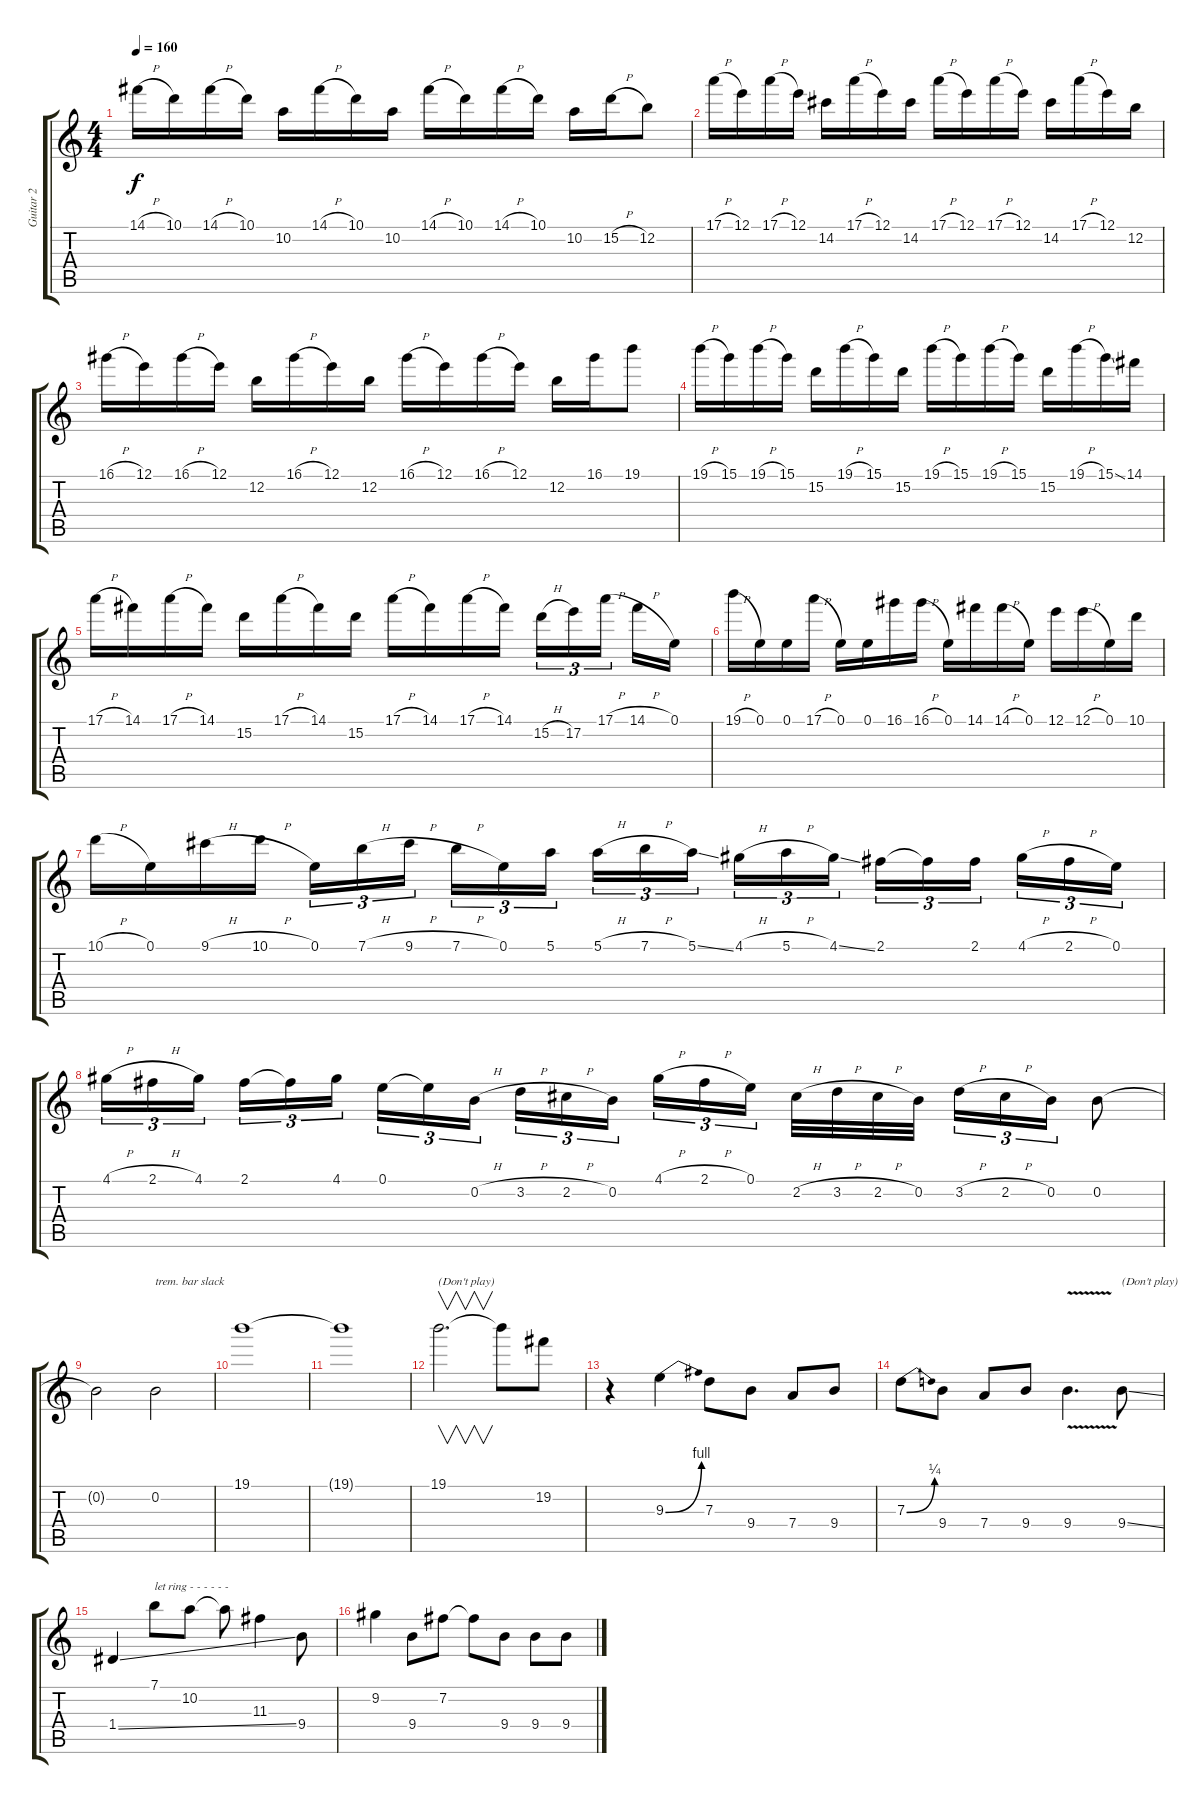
\track ("Guitar 2" "Guitar 2") {instrument distortionguitar}
\staff {score tabs}
\tuning (E4 B3 G3 D3 A2 E2) {hide}
\ts (4 4)
\tempo 160
\clef g2
\ks c
14.1{h}.16{dy f} 10.1.16 14.1{h}.16 10.1.16 10.2.16 14.1{h}.16 10.1.16 10.2.16 14.1{h}.16 10.1.16 14.1{h}.16 10.1.16 10.2.16 15.2{h}.16 12.2.8 |
17.1{h}.16 12.1.16 17.1{h}.16 12.1.16 14.2.16 17.1{h}.16 12.1.16 14.2.16 17.1{h}.16 12.1.16 17.1{h}.16 12.1.16 14.2.16 17.1{h}.16 12.1.16 12.2.16 |
16.1{h}.16 12.1.16 16.1{h}.16 12.1.16 12.2.16 16.1{h}.16 12.1.16 12.2.16 16.1{h}.16 12.1.16 16.1{h}.16 12.1.16 12.2.16 16.1.16 19.1.8 |
19.1{h}.16 15.1.16 19.1{h}.16 15.1.16 15.2.16 19.1{h}.16 15.1.16 15.2.16 19.1{h}.16 15.1.16 19.1{h}.16 15.1.16 15.2.16 19.1{h}.16 15.1{ss}.16 14.1.16 |
17.1{h}.16 14.1.16 17.1{h}.16 14.1.16 15.2.16 17.1{h}.16 14.1.16 15.2.16 17.1{h}.16 14.1.16 17.1{h}.16 14.1.16 15.2{h}.16{tu (3 2)} 17.2.16{tu (3 2)} 17.1{h}.16{tu (3 2) beam splitsecondary} 14.1{h}.16 0.1.16 |
19.1{h}.16 0.1.16 0.1.16 17.1{h}.16 0.1.16 0.1.16 16.1.16 16.1{h}.16 0.1.16 14.1.16 14.1{h}.16 0.1.16 12.1.16 12.1{h}.16 0.1.16 10.1.16 |
10.1{h}.16 0.1.16 9.1{h}.16 10.1{h}.16 0.1.16{tu (3 2)} 7.1{h}.16{tu (3 2)} 9.1{h}.16{tu (3 2) beam splitsecondary} 7.1{h}.16{tu (3 2)} 0.1.16{tu (3 2)} 5.1.16{tu (3 2)} 5.1{h}.16{tu (3 2)} 7.1{h}.16{tu (3 2)} 5.1{ss}.16{tu (3 2) beam splitsecondary} 4.1{h}.16{tu (3 2)} 5.1{h}.16{tu (3 2)} 4.1{ss}.16{tu (3 2)} 2.1.16{tu (3 2)} 2.1{t}.16{tu (3 2)} 2.1.16{tu (3 2) beam splitsecondary} 4.1{h}.16{tu (3 2)} 2.1{h}.16{tu (3 2)} 0.1.16{tu (3 2)} |
4.1{h}.16{tu (3 2)} 2.1{h}.16{tu (3 2)} 4.1.16{tu (3 2) beam splitsecondary} 2.1.16{tu (3 2)} 2.1{t}.16{tu (3 2)} 4.1.16{tu (3 2)} 0.1.16{tu (3 2)} 0.1{t}.16{tu (3 2)} 0.2{h}.16{tu (3 2) beam splitsecondary} 3.2{h}.16{tu (3 2)} 2.2{h}.16{tu (3 2)} 0.2.16{tu (3 2)} 4.1{h}.16{tu (3 2)} 2.1{h}.16{tu (3 2)} 0.1.16{tu (3 2) beam splitsecondary} 2.2{h}.32 3.2{h}.32 2.2{h}.32 0.2.32 3.2{h}.16{tu (3 2)} 2.2{h}.16{tu (3 2)} 0.2.16{tu (3 2)} 0.2.8 |
0.2{t}.2 0.2.2{txt "trem. bar slack"} |
19.1.1 |
19.1{t}.1 |
19.1.2{v d txt "(Don't play)"} 19.1{t}.8 19.2.8 |
r.4 9.3{be (bend 0 0 60 4)}.4 7.3.8 9.4.8 7.4.8 9.4.8 |
7.3{be (bend 0 0 60 1)}.8 9.4.8 7.4.8 9.4.8 9.4{v}.4{d} 9.4{ss}.8{txt "(Don't play)"} |
1.4{ss}.4 7.1.8{txt "let ring - - - - - - "} 10.2.8 10.2{t}.8 11.3.4 9.4.8 |
9.2.4 9.4.8 7.2.8 7.2{t}.8 9.4.8 9.4.8 9.4{ss}.8
